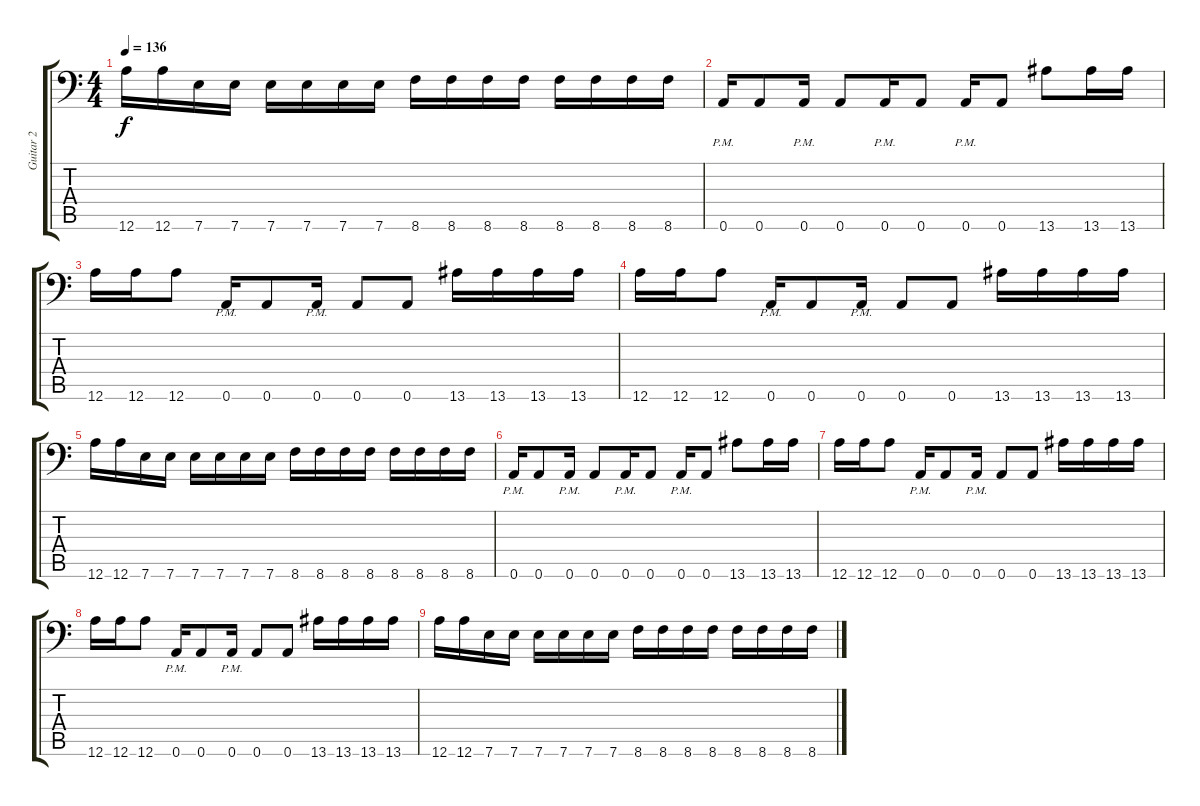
\track ("Guitar 2" "Guitar 2") {instrument distortionguitar}
\staff {score tabs}
\tuning (B3 Gb3 D3 A2 E2 A1) {hide}
\ts (4 4)
\tempo 136
\clef f4
\ks c
12.6.16{dy f} 12.6.16 7.6.16 7.6.16 7.6.16 7.6.16 7.6.16 7.6.16 8.6.16 8.6.16 8.6.16 8.6.16 8.6.16 8.6.16 8.6.16 8.6.16 |
0.6{pm}.16 0.6.8 0.6{pm}.16 0.6.8 0.6{pm}.16 0.6.8 0.6{pm}.16 0.6.8 13.6.8 13.6.16 13.6.16 |
12.6.16 12.6.16 12.6.8 0.6{pm}.16 0.6.8 0.6{pm}.16 0.6.8 0.6.8 13.6.16 13.6.16 13.6.16 13.6.16 |
12.6.16 12.6.16 12.6.8 0.6{pm}.16 0.6.8 0.6{pm}.16 0.6.8 0.6.8 13.6.16 13.6.16 13.6.16 13.6.16 |
12.6.16 12.6.16 7.6.16 7.6.16 7.6.16 7.6.16 7.6.16 7.6.16 8.6.16 8.6.16 8.6.16 8.6.16 8.6.16 8.6.16 8.6.16 8.6.16 |
0.6{pm}.16 0.6.8 0.6{pm}.16 0.6.8 0.6{pm}.16 0.6.8 0.6{pm}.16 0.6.8 13.6.8 13.6.16 13.6.16 |
12.6.16 12.6.16 12.6.8 0.6{pm}.16 0.6.8 0.6{pm}.16 0.6.8 0.6.8 13.6.16 13.6.16 13.6.16 13.6.16 |
12.6.16 12.6.16 12.6.8 0.6{pm}.16 0.6.8 0.6{pm}.16 0.6.8 0.6.8 13.6.16 13.6.16 13.6.16 13.6.16 |
12.6.16 12.6.16 7.6.16 7.6.16 7.6.16 7.6.16 7.6.16 7.6.16 8.6.16 8.6.16 8.6.16 8.6.16 8.6.16 8.6.16 8.6.16 8.6.16
